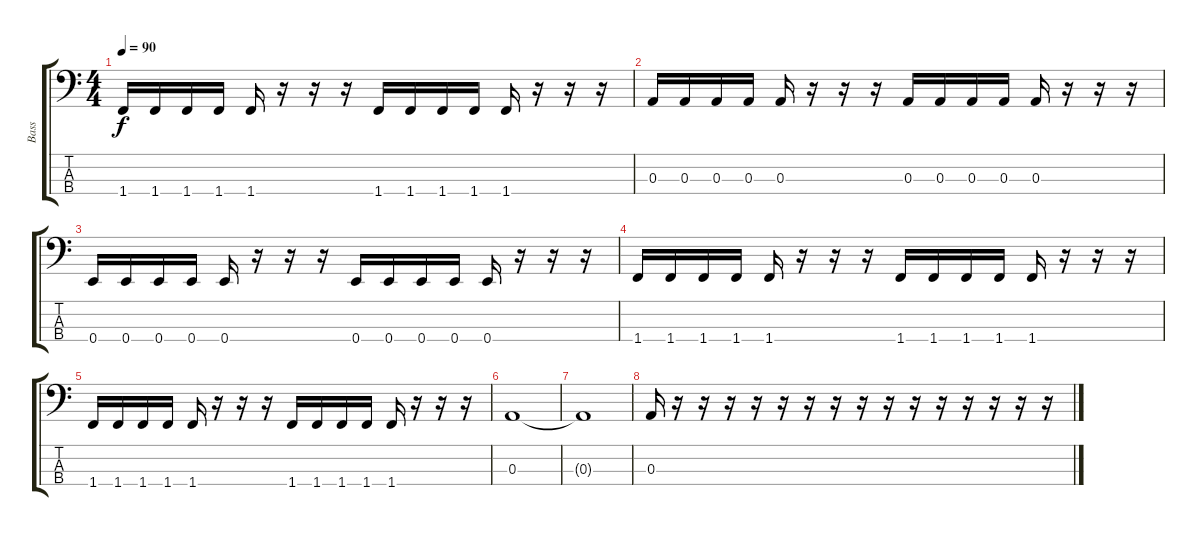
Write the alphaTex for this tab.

\track ("Bass" "Bass") {instrument electricbassfinger}
\staff {score tabs}
\tuning (G2 D2 A1 E1) {hide}
\ts (4 4)
\tempo 90
\clef f4
\ks c
1.4.16{dy f} 1.4.16 1.4.16 1.4.16 1.4.16 r.16 r.16 r.16 1.4.16 1.4.16 1.4.16 1.4.16 1.4.16 r.16 r.16 r.16 |
0.3.16 0.3.16 0.3.16 0.3.16 0.3.16 r.16 r.16 r.16 0.3.16 0.3.16 0.3.16 0.3.16 0.3.16 r.16 r.16 r.16 |
0.4.16 0.4.16 0.4.16 0.4.16 0.4.16 r.16 r.16 r.16 0.4.16 0.4.16 0.4.16 0.4.16 0.4.16 r.16 r.16 r.16 |
1.4.16 1.4.16 1.4.16 1.4.16 1.4.16 r.16 r.16 r.16 1.4.16 1.4.16 1.4.16 1.4.16 1.4.16 r.16 r.16 r.16 |
1.4.16 1.4.16 1.4.16 1.4.16 1.4.16 r.16 r.16 r.16 1.4.16 1.4.16 1.4.16 1.4.16 1.4.16 r.16 r.16 r.16 |
0.3.1 |
0.3{t}.1 |
0.3.16 r.16 r.16 r.16 r.16 r.16 r.16 r.16 r.16 r.16 r.16 r.16 r.16 r.16 r.16 r.16
